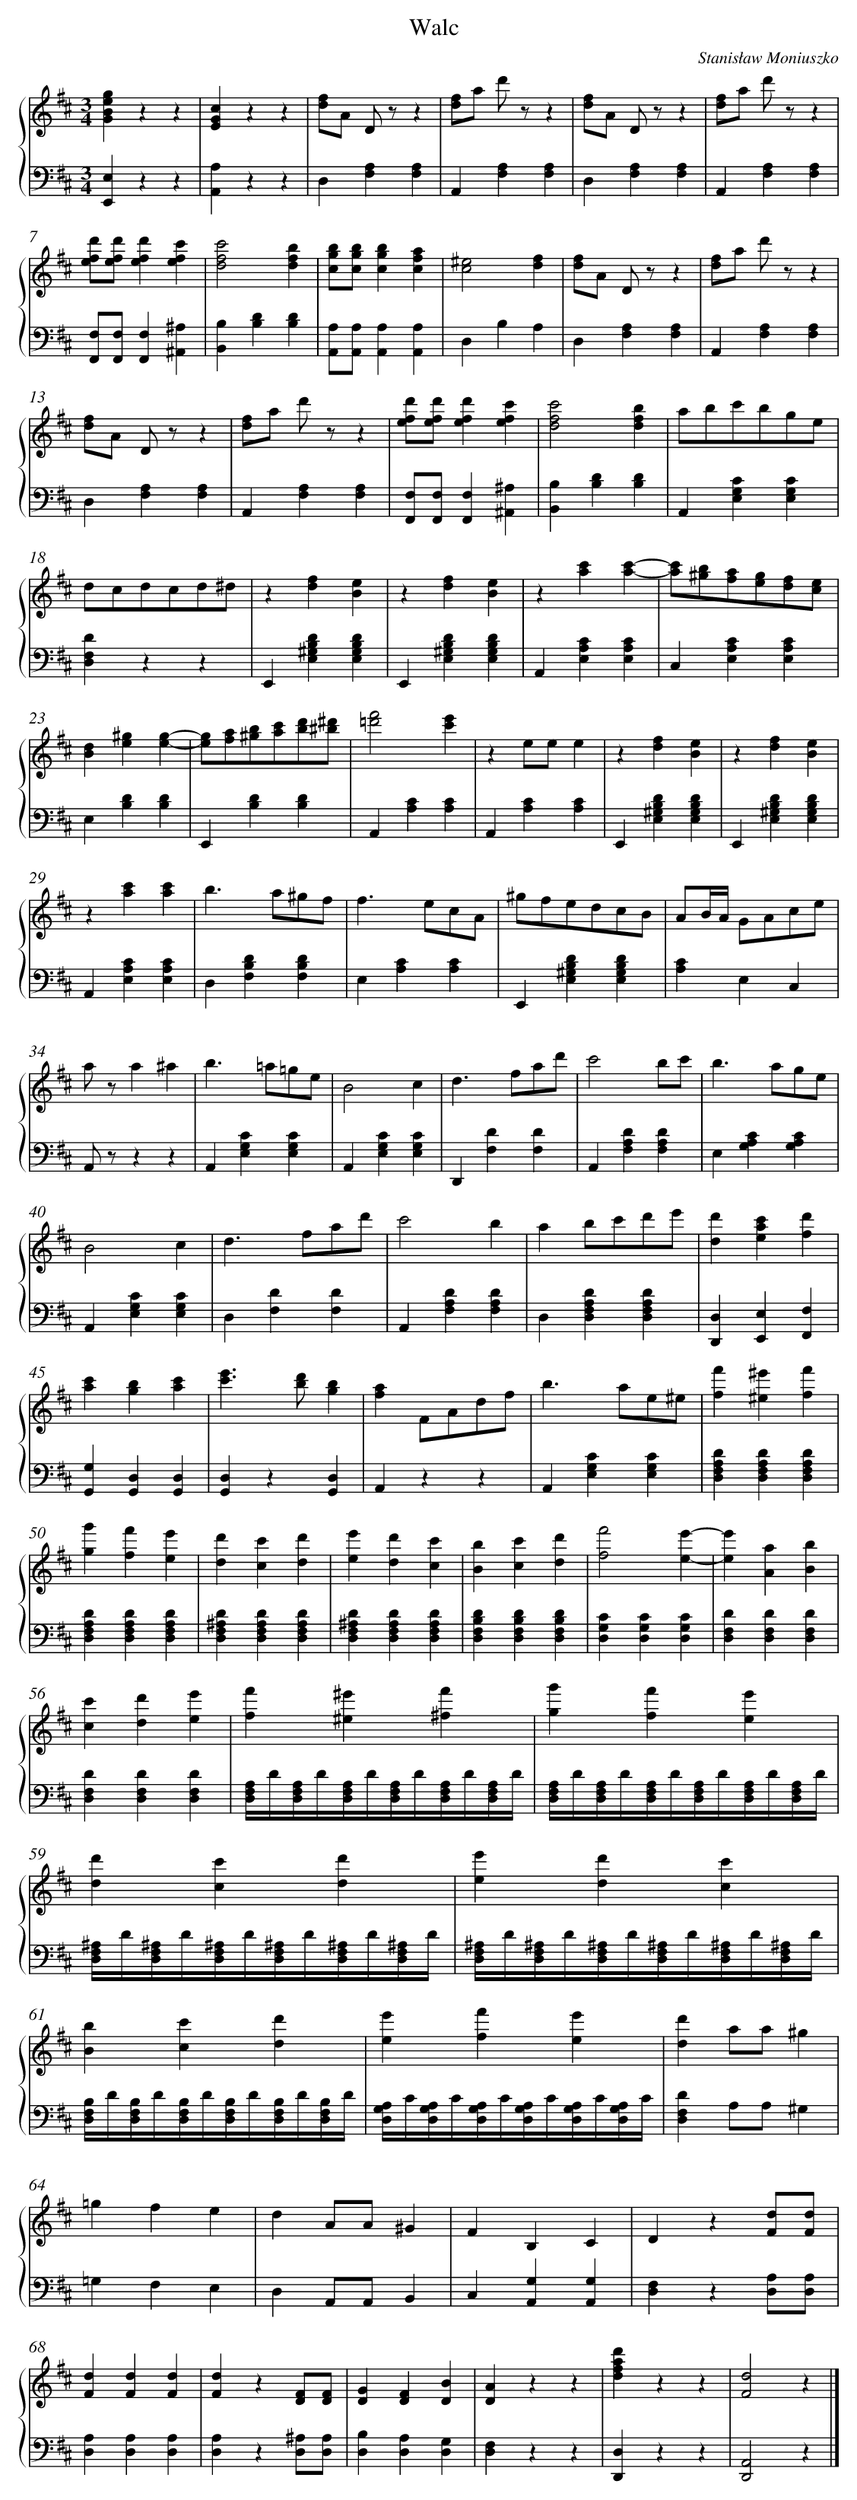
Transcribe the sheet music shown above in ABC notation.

X:1
T: Walc
C: Stanisław Moniuszko
L: 1/4
M: 3/4
%%staves {1 2}
V: 1 clef=treble
V: 2 clef=bass
K: D
[V:1] [geBG]zz |
[V:2] [E,E,,]zz |
[V:1] [cGE]zz |
[V:2] [A,A,,]zz |
[V:1] [f/d/]A/ D/ z/z |
[V:2] D,[A,F,][A,F,] |
[V:1] [f/d/]a/ d'/ z/z |
[V:2] A,,[A,F,][A,F,] |
[V:1] [f/d/]A/ D/ z/z |
[V:2] D,[A,F,][A,F,] |
[V:1] [f/d/]a/ d'/ z/z |
[V:2] A,,[A,F,][A,F,] |
[V:1] [d'/f/e/][d'/f/e/][d'fe][c'fe] |
[V:2] [F,/F,,/][F,/F,,/][F,F,,][^A,^A,,] |
[V:1] [c'2f2d2][bfd] |
[V:2] [B,B,,][DB,][DB,] |
[V:1] [b/g/c/][b/g/c/][bgc][afc] |
[V:2] [A,/A,,/][A,/A,,/][A,A,,][A,A,,] |
[V:1] [^e2c2][fd] |
[V:2] D,B,A, |
[V:1] [f/d/]A/ D/ z/z |
[V:2] D,[A,F,][A,F,] |
[V:1] [f/d/]a/ d'/ z/z |
[V:2] A,,[A,F,][A,F,] |
[V:1] [f/d/]A/ D/ z/z |
[V:2] D,[A,F,][A,F,] |
[V:1] [f/d/]a/ d'/ z/z |
[V:2] A,,[A,F,][A,F,] |
[V:1] [d'/f/e/][d'/f/e/][d'fe][c'fe] |
[V:2] [F,/F,,/][F,/F,,/][F,F,,][^A,^A,,] |
[V:1] [c'2f2d2][bfd] |
[V:2] [B,B,,][DB,][DB,] |
[V:1] a/b/c'/b/g/e/ |
[V:2] A,,[CG,E,][CG,E,] |
[V:1] d/c/d/c/d/^d/ |
[V:2] [DF,D,]zz |
[V:1] z[fd][eB] |
[V:2] E,,[DB,^G,E,][DB,G,E,] |
[V:1] z[fd][eB] |
[V:2] E,,[DB,^G,E,][DB,G,E,] |
[V:1] z[c'a][c'a]- |
[V:2] A,,[CA,E,][CA,E,] |
[V:1] [c'/a/][b/^g/][a/f/][g/e/][f/d/][e/c/] |
[V:2] C,[CA,E,][CA,E,] |
[V:1] [dB][^ge][ge]- |
[V:2] E,[DB,][DB,] |
[V:1] [g/e/][a/f/][b/^g/][c'/a/][d'/b/][^d'/^b/] |
[V:2] E,,[DB,][DB,] |
[V:1] [f'2=d'2][e'c'] |
[V:2] A,,[CA,][CA,] |
[V:1] ze/e/e |
[V:2] A,,[CA,][CA,] |
[V:1] z[fd][eB] |
[V:2] E,,[DB,^G,E,][DB,G,E,] |
[V:1] z[fd][eB] |
[V:2] E,,[DB,^G,E,][DB,G,E,] |
[V:1] z[c'a][c'a] |
[V:2] A,,[CA,E,][CA,E,] |
[V:1] b>a^g/f/ |
[V:2] D,[DB,F,][DB,F,] |
[V:1] f>ec/A/ |
[V:2] E,[CA,][CA,] |
[V:1] ^g/f/e/d/c/B/ |
[V:2] E,,[DB,^G,E,][DB,G,E,] |
[V:1] A/B//A// G/A/c/e/ |
[V:2] [CA,]E,C, |
[V:1] a/ z/a^a |
[V:2] A,,/ z/zz |
[V:1] b>=a=g/e/ |
[V:2] A,,[CG,E,][CG,E,] |
[V:1] B2c |
[V:2] A,,[CG,E,][CG,E,] |
[V:1] d>fa/d'/ |
[V:2] D,,[DF,][DF,] |
[V:1] c'2b/c'/ |
[V:2] A,,[DA,F,][DA,F,] |
[V:1] b>ag/e/ |
[V:2] E,[CA,G,][CA,G,] |
[V:1] B2c |
[V:2] A,,[CG,E,][CG,E,] |
[V:1] d>fa/d'/ |
[V:2] D,[DF,][DF,] |
[V:1] c'2b |
[V:2] A,,[DA,F,][DA,F,] |
[V:1] ab/c'/d'/e'/ |
[V:2] D,[DA,F,D,][DA,F,D,] |
[V:1] [d'd][c'ae][d'f] |
[V:2] [D,D,,][E,E,,][F,F,,] |
[V:1] [c'a][bg][c'a] |
[V:2] [G,G,,][D,G,,][D,G,,] |
[V:1] [e'c']>[d'b][bg] |
[V:2] [D,G,,]z[D,G,,] |
[V:1] [af]F/A/d/f/ |
[V:2] A,,zz |
[V:1] b>ae/^e/ |
[V:2] A,,[CG,E,][CG,E,] |
[V:1] [f'f][^e'^e][f'f] |
[V:2] [DA,F,D,][DA,F,D,][DA,F,D,] |
[V:1] [g'g][f'f][e'e] |
[V:2] [DA,F,D,][DA,F,D,][DA,F,D,] |
[V:1] [d'd][c'c][d'd] |
[V:2] [D^A,F,D,][DA,F,D,][DA,F,D,] |
[V:1] [e'e][d'd][c'c] |
[V:2] [D^A,F,D,][DA,F,D,][DA,F,D,] |
[V:1] [bB][c'c][d'd] |
[V:2] [DB,F,D,][DB,F,D,][DB,F,D,] |
[V:1] [f'2f2][e'e]- |
[V:2] [CG,D,][CG,D,][CG,D,] |
[V:1] [e'e][aA][bB] |
[V:2] [DF,D,][DF,D,][DF,D,] |
[V:1] [c'c][d'd][e'e] |
[V:2] [DF,D,][DF,D,][DF,D,] |
[V:1] [f'f][^e'^e][f'^f] |
[V:2] [A,//F,//D,//]D//[A,//F,//D,//]D//[A,//F,//D,//]D//[A,//F,//D,//]D//[A,//F,//D,//]D//[A,//F,//D,//]D// |
[V:1] [g'g][f'f][e'e] |
[V:2] [A,//F,//D,//]D//[A,//F,//D,//]D//[A,//F,//D,//]D//[A,//F,//D,//]D//[A,//F,//D,//]D//[A,//F,//D,//]D// |
[V:1] [d'd][c'c][d'd] |
[V:2] [^A,//F,//D,//]D//[^A,//F,//D,//]D//[^A,//F,//D,//]D//[^A,//F,//D,//]D//[^A,//F,//D,//]D//[^A,//F,//D,//]D// |
[V:1] [e'e][d'd][c'c] |
[V:2] [^A,//F,//D,//]D//[^A,//F,//D,//]D//[^A,//F,//D,//]D//[^A,//F,//D,//]D//[^A,//F,//D,//]D//[^A,//F,//D,//]D// |
[V:1] [bB][c'c][d'd] |
[V:2] [B,//F,//D,//]D//[B,//F,//D,//]D//[B,//F,//D,//]D//[B,//F,//D,//]D//[B,//F,//D,//]D//[B,//F,//D,//]D// |
[V:1] [e'e][f'f][e'e] |
[V:2] [A,//G,//D,//]C//[A,//G,//D,//]C//[A,//G,//D,//]C//[A,//G,//D,//]C//[A,//G,//D,//]C//[A,//G,//D,//]C// |
[V:1] [d'd]a/a/^g |
[V:2] [DF,D,]A,/A,/^G, |
[V:1] =gfe |
[V:2] =G,F,E, |
[V:1] dA/A/^G |
[V:2] D,A,,/A,,/B,, |
[V:1] FB,C |
[V:2] C,[G,A,,][G,A,,] |
[V:1] Dz[d/F/][d/F/] |
[V:2] [F,D,]z[A,/D,/][A,/D,/] |
[V:1] [dF][dF][dF] |
[V:2] [A,D,][A,D,][A,D,] |
[V:1] [dF]z[F/D/][F/D/] |
[V:2] [A,D,]z[^A,/D,/][A,/D,/] |
[V:1] [GD][FD][BD] |
[V:2] [B,D,][A,D,][G,D,] |
[V:1] [AD]zz |
[V:2] [F,D,]zz |
[V:1] [d'afd]zz |
[V:2] [D,D,,]zz |
[V:1] [d2F2]z |]
[V:2] [A,,2D,,2]z |]
